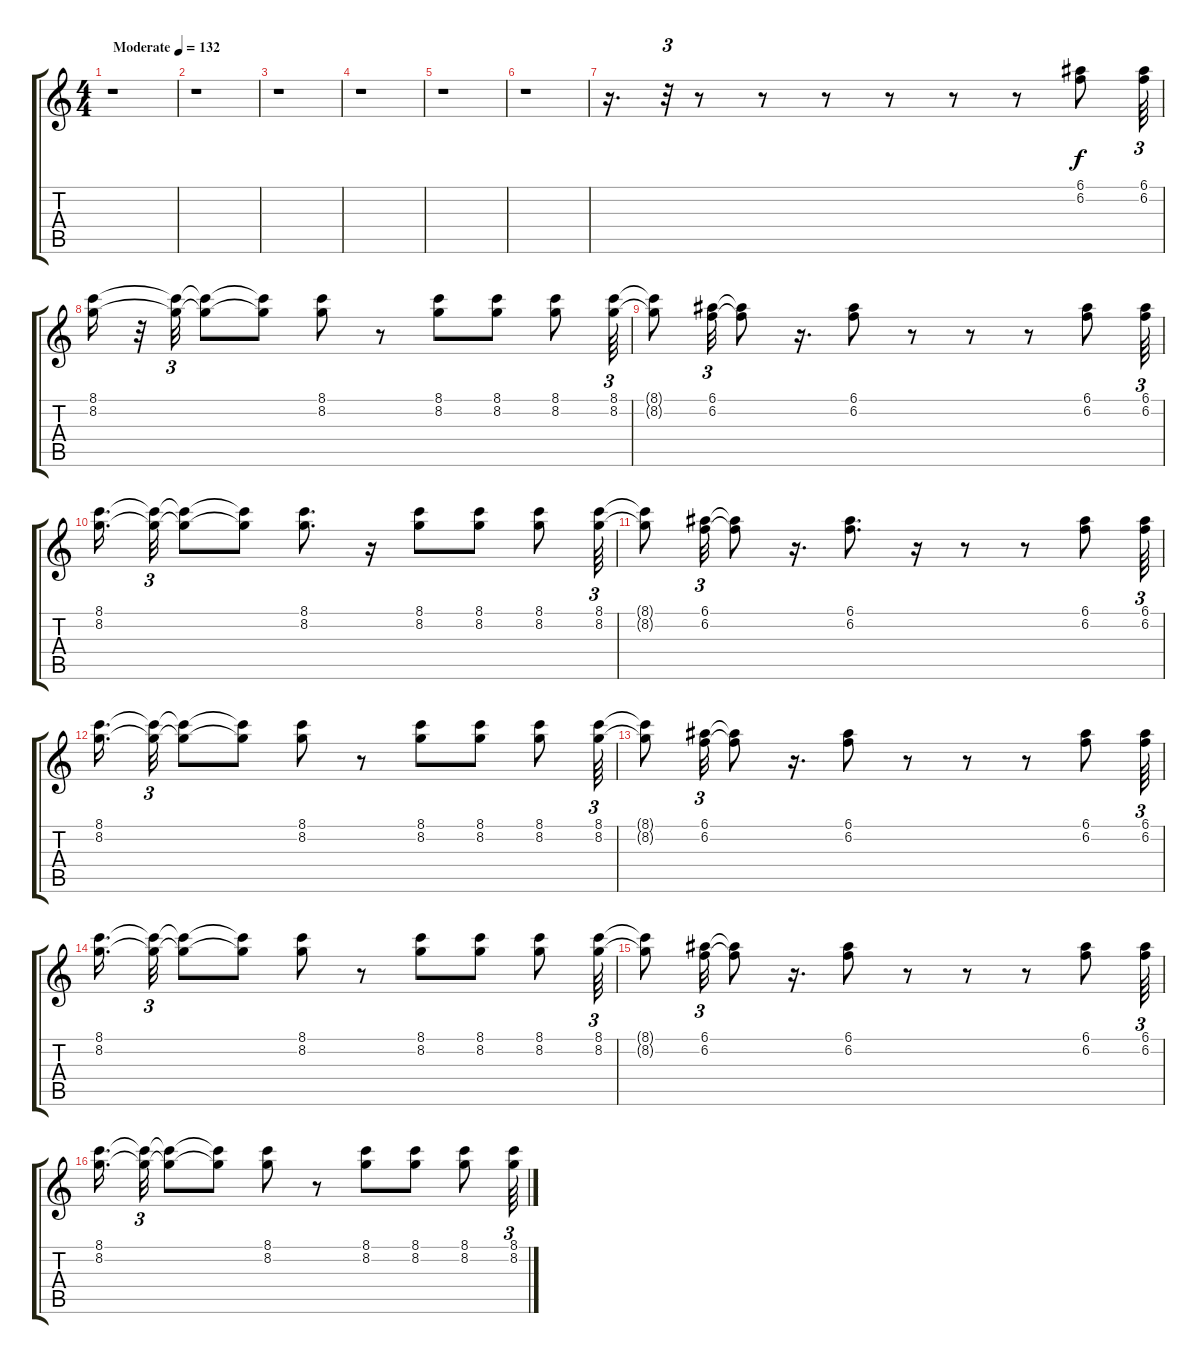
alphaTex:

\track "" {instrument distortionguitar}
\staff {score tabs}
\tuning (E4 B3 G3 D3 A2 E2) {hide}
\ts (4 4)
\tempo (132 "Moderate")
\clef g2
\ks c
r.1{dy f instrument distortionguitar} |
r.1 |
r.1 |
r.1 |
r.1 |
r.1 |
r.16{d} r.32{tu (3 2)} r.8 r.8 r.8 r.8 r.8 r.8 (6.1 6.2).8 (6.1 6.2).64{tu (3 2)} |
(8.1 8.2).16 r.32 (8.1{t} 8.2{t}).32{tu (3 2)} (8.1{t} 8.2{t}).8 (8.1{t} 8.2{t}).8 (8.1 8.2).8 r.8 (8.1 8.2).8 (8.1 8.2).8 (8.1 8.2).8 (8.1 8.2).64{tu (3 2)} |
(8.1{t} 8.2{t}).8 (6.1 6.2).32{tu (3 2)} (6.1{t} 6.2{t}).8 r.16{d} (6.1 6.2).8 r.8 r.8 r.8 (6.1 6.2).8 (6.1 6.2).64{tu (3 2)} |
(8.1 8.2).16{d beam splitsecondary} (8.1{t} 8.2{t}).32{tu (3 2)} (8.1{t} 8.2{t}).8 (8.1{t} 8.2{t}).8 (8.1 8.2).8{d} r.16 (8.1 8.2).8 (8.1 8.2).8 (8.1 8.2).8 (8.1 8.2).64{tu (3 2)} |
(8.1{t} 8.2{t}).8 (6.1 6.2).32{tu (3 2)} (6.1{t} 6.2{t}).8 r.16{d} (6.1 6.2).8{d} r.16 r.8 r.8 (6.1 6.2).8 (6.1 6.2).64{tu (3 2)} |
(8.1 8.2).16{d beam splitsecondary} (8.1{t} 8.2{t}).32{tu (3 2)} (8.1{t} 8.2{t}).8 (8.1{t} 8.2{t}).8 (8.1 8.2).8 r.8 (8.1 8.2).8 (8.1 8.2).8 (8.1 8.2).8 (8.1 8.2).64{tu (3 2)} |
(8.1{t} 8.2{t}).8 (6.1 6.2).32{tu (3 2)} (6.1{t} 6.2{t}).8 r.16{d} (6.1 6.2).8 r.8 r.8 r.8 (6.1 6.2).8 (6.1 6.2).64{tu (3 2)} |
(8.1 8.2).16{d beam splitsecondary} (8.1{t} 8.2{t}).32{tu (3 2)} (8.1{t} 8.2{t}).8 (8.1{t} 8.2{t}).8 (8.1 8.2).8 r.8 (8.1 8.2).8 (8.1 8.2).8 (8.1 8.2).8 (8.1 8.2).64{tu (3 2)} |
(8.1{t} 8.2{t}).8 (6.1 6.2).32{tu (3 2)} (6.1{t} 6.2{t}).8 r.16{d} (6.1 6.2).8 r.8 r.8 r.8 (6.1 6.2).8 (6.1 6.2).64{tu (3 2)} |
(8.1 8.2).16{d beam splitsecondary} (8.1{t} 8.2{t}).32{tu (3 2)} (8.1{t} 8.2{t}).8 (8.1{t} 8.2{t}).8 (8.1 8.2).8 r.8 (8.1 8.2).8 (8.1 8.2).8 (8.1 8.2).8 (8.1 8.2).64{tu (3 2)}
